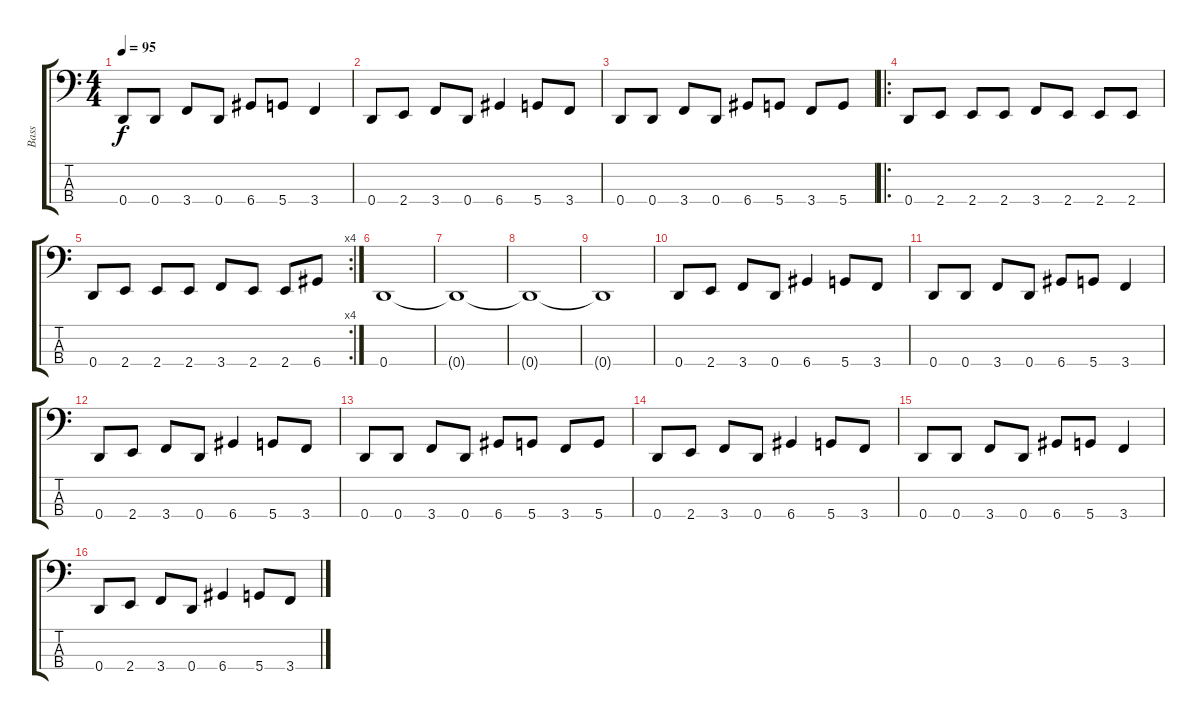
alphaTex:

\track ("Bass" "Bass") {instrument electricbassfinger}
\staff {score tabs}
\tuning (G2 D2 A1 D1) {hide}
\ts (4 4)
\tempo 95
\clef f4
\ks c
0.4.8{dy f} 0.4.8 3.4.8 0.4.8 6.4.8 5.4.8 3.4.4 |
0.4.8 2.4.8 3.4.8 0.4.8 6.4.4 5.4.8 3.4.8 |
0.4.8 0.4.8 3.4.8 0.4.8 6.4.8 5.4.8 3.4.8 5.4.8 |
\ro
0.4.8 2.4.8 2.4.8 2.4.8 3.4.8 2.4.8 2.4.8 2.4.8 |
\rc 4
0.4.8 2.4.8 2.4.8 2.4.8 3.4.8 2.4.8 2.4.8 6.4.8 |
0.4.1 |
0.4{t}.1 |
0.4{t}.1 |
0.4{t}.1 |
0.4.8 2.4.8 3.4.8 0.4.8 6.4.4 5.4.8 3.4.8 |
0.4.8 0.4.8 3.4.8 0.4.8 6.4.8 5.4.8 3.4.4 |
0.4.8 2.4.8 3.4.8 0.4.8 6.4.4 5.4.8 3.4.8 |
0.4.8 0.4.8 3.4.8 0.4.8 6.4.8 5.4.8 3.4.8 5.4.8 |
0.4.8 2.4.8 3.4.8 0.4.8 6.4.4 5.4.8 3.4.8 |
0.4.8 0.4.8 3.4.8 0.4.8 6.4.8 5.4.8 3.4.4 |
0.4.8 2.4.8 3.4.8 0.4.8 6.4.4 5.4.8 3.4.8
